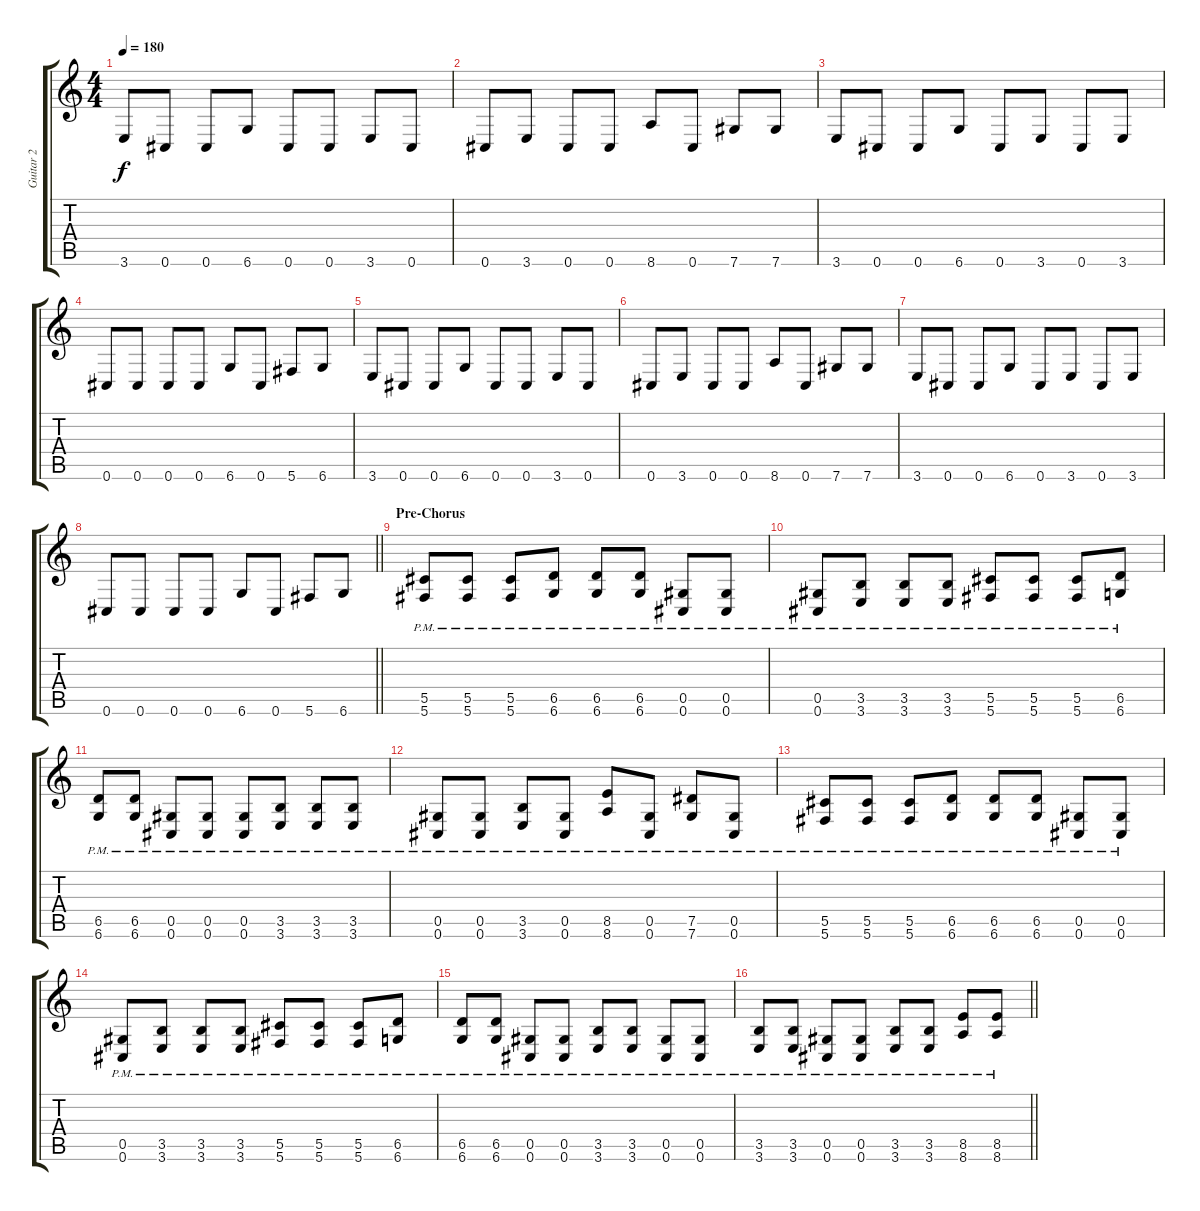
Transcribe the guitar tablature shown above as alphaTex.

\track ("Guitar 2" "Guitar 2") {instrument overdrivenguitar}
\staff {score tabs}
\tuning (Eb4 Bb3 Gb3 Db3 Ab2 Db2) {hide}
\ts (4 4)
\tempo 180
\clef g2
\ks c
3.6.8{dy f} 0.6.8 0.6.8 6.6.8 0.6.8 0.6.8 3.6.8 0.6.8 |
0.6.8 3.6.8 0.6.8 0.6.8 8.6.8 0.6.8 7.6.8 7.6.8 |
3.6.8 0.6.8 0.6.8 6.6.8 0.6.8 3.6.8 0.6.8 3.6.8 |
0.6.8 0.6.8 0.6.8 0.6.8 6.6.8 0.6.8 5.6.8 6.6.8 |
3.6.8 0.6.8 0.6.8 6.6.8 0.6.8 0.6.8 3.6.8 0.6.8 |
0.6.8 3.6.8 0.6.8 0.6.8 8.6.8 0.6.8 7.6.8 7.6.8 |
3.6.8 0.6.8 0.6.8 6.6.8 0.6.8 3.6.8 0.6.8 3.6.8 |
\barLineRight lightlight
0.6.8 0.6.8 0.6.8 0.6.8 6.6.8 0.6.8 5.6.8 6.6.8 |
\section ("" "Pre-Chorus")
(5.5{pm} 5.6{pm}).8 (5.5{pm} 5.6{pm}).8 (5.5{pm} 5.6{pm}).8 (6.5{pm} 6.6{pm}).8 (6.5{pm} 6.6{pm}).8 (6.5{pm} 6.6{pm}).8 (0.5{pm} 0.6{pm}).8 (0.5{pm} 0.6{pm}).8 |
(0.5{pm} 0.6{pm}).8 (3.5{pm} 3.6{pm}).8 (3.5{pm} 3.6{pm}).8 (3.5{pm} 3.6{pm}).8 (5.5{pm} 5.6{pm}).8 (5.5{pm} 5.6{pm}).8 (5.5{pm} 5.6{pm}).8 (6.5{pm} 6.6{pm}).8 |
(6.5{pm} 6.6{pm}).8 (6.5{pm} 6.6{pm}).8 (0.5{pm} 0.6{pm}).8 (0.5{pm} 0.6{pm}).8 (0.5{pm} 0.6{pm}).8 (3.5{pm} 3.6{pm}).8 (3.5{pm} 3.6{pm}).8 (3.5{pm} 3.6{pm}).8 |
(0.5{pm} 0.6{pm}).8 (0.5{pm} 0.6{pm}).8 (3.5{pm} 3.6{pm}).8 (0.5{pm} 0.6{pm}).8 (8.5{pm} 8.6{pm}).8 (0.5{pm} 0.6{pm}).8 (7.5{pm} 7.6{pm}).8 (0.5{pm} 0.6{pm}).8 |
(5.5{pm} 5.6{pm}).8 (5.5{pm} 5.6{pm}).8 (5.5{pm} 5.6{pm}).8 (6.5{pm} 6.6{pm}).8 (6.5{pm} 6.6{pm}).8 (6.5{pm} 6.6{pm}).8 (0.5{pm} 0.6{pm}).8 (0.5{pm} 0.6{pm}).8 |
(0.5{pm} 0.6{pm}).8 (3.5{pm} 3.6{pm}).8 (3.5{pm} 3.6{pm}).8 (3.5{pm} 3.6{pm}).8 (5.5{pm} 5.6{pm}).8 (5.5{pm} 5.6{pm}).8 (5.5{pm} 5.6{pm}).8 (6.5{pm} 6.6{pm}).8 |
(6.5{pm} 6.6{pm}).8 (6.5{pm} 6.6{pm}).8 (0.5{pm} 0.6{pm}).8 (0.5{pm} 0.6{pm}).8 (3.5{pm} 3.6{pm}).8 (3.5{pm} 3.6{pm}).8 (0.5{pm} 0.6{pm}).8 (0.5{pm} 0.6{pm}).8 |
\barLineRight lightlight
(3.5{pm} 3.6{pm}).8 (3.5{pm} 3.6{pm}).8 (0.5{pm} 0.6{pm}).8 (0.5{pm} 0.6{pm}).8 (3.5{pm} 3.6{pm}).8 (3.5{pm} 3.6{pm}).8 (8.5{pm} 8.6{pm}).8 (8.5{pm} 8.6{pm}).8
